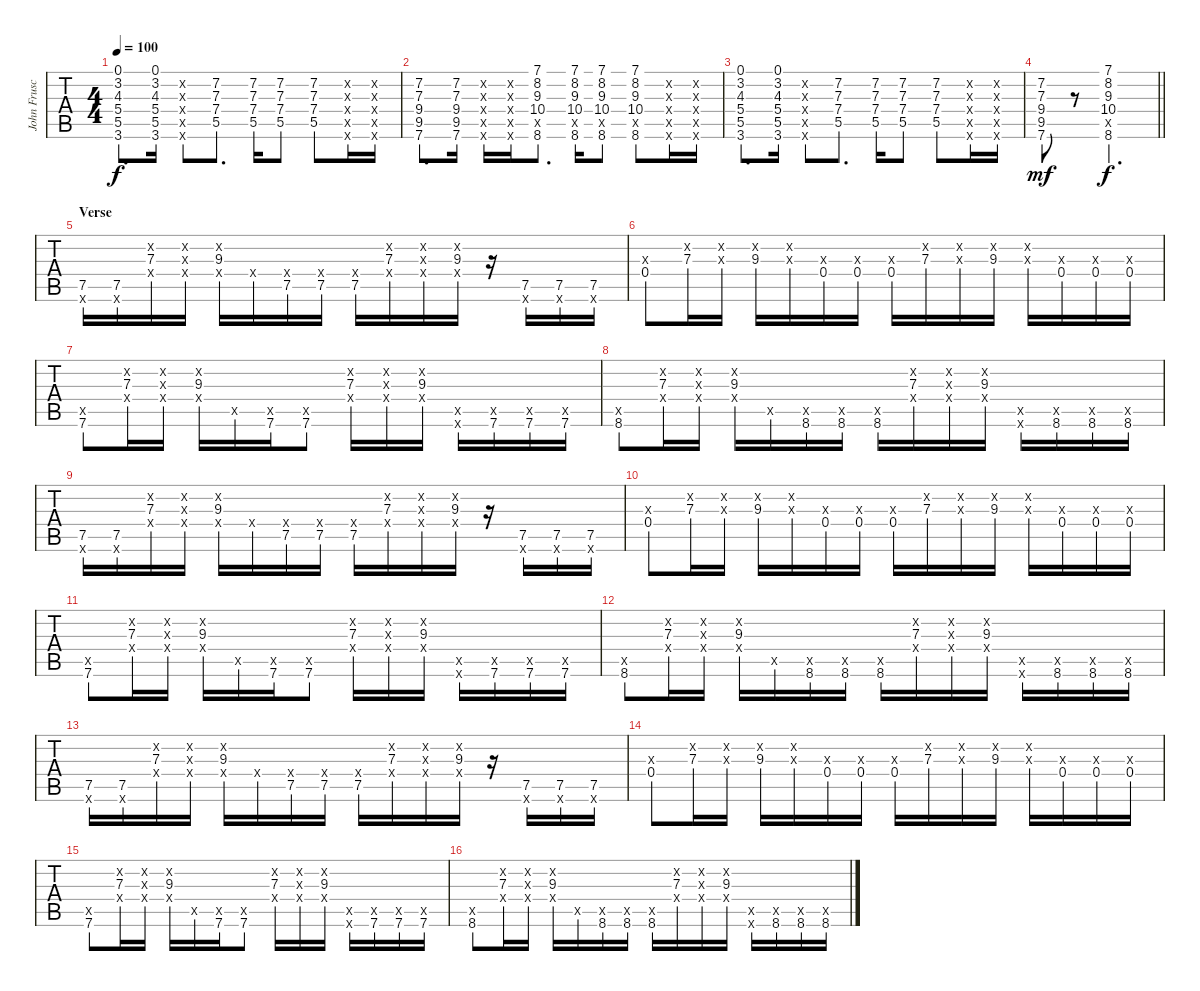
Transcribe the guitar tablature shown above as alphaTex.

\track ("John Frusciante (Lead Guitar)" "John Frusc") {instrument electricguitarclean}
\staff {tabs}
\tuning (E4 B3 G3 D3 A2 E2) {hide}
\ts (4 4)
\tempo 100
\clef g2
\ks c
(0.1 3.2 4.3 5.4 5.5 3.6).8{d dy f} (0.1 3.2 4.3 5.4 5.5 3.6).16 (0.2{x} 0.3{x} 0.4{x} 0.5{x} 0.6{x}).8 (7.2 7.3 7.4 5.5).8{d} (7.2 7.3 7.4 5.5).16 (7.2 7.3 7.4 5.5).8 (7.2 7.3 7.4 5.5).8 (0.2{x} 0.3{x} 0.4{x} 0.5{x} 0.6{x}).16 (0.2{x} 0.3{x} 0.4{x} 0.5{x} 0.6{x}).16 |
(7.2 7.3 9.4 9.5 7.6).8{d} (7.2 7.3 9.4 9.5 7.6).16 (0.2{x} 0.3{x} 0.4{x} 0.5{x} 0.6{x}).16 (0.2{x} 0.3{x} 0.4{x} 0.5{x} 0.6{x}).16 (7.1 8.2 9.3 10.4 10.5{x} 8.6).8{d} (7.1 8.2 9.3 10.4 0.5{x} 8.6).16 (7.1 8.2 9.3 10.4 0.5{x} 8.6).8 (7.1 8.2 9.3 10.4 0.5{x} 8.6).8 (0.2{x} 0.3{x} 0.4{x} 0.5{x} 0.6{x}).16 (0.2{x} 0.3{x} 0.4{x} 0.5{x} 0.6{x}).16 |
(0.1 3.2 4.3 5.4 5.5 3.6).8{d} (0.1 3.2 4.3 5.4 5.5 3.6).16 (0.2{x} 0.3{x} 0.4{x} 0.5{x} 0.6{x}).8 (7.2 7.3 7.4 5.5).8{d} (7.2 7.3 7.4 5.5).16 (7.2 7.3 7.4 5.5).8 (7.2 7.3 7.4 5.5).8 (0.2{x} 0.3{x} 0.4{x} 0.5{x} 0.6{x}).16 (0.2{x} 0.3{x} 0.4{x} 0.5{x} 0.6{x}).16 |
\barLineRight lightlight
(7.2 7.3 9.4 9.5 7.6).8{dy mf} r.8 (7.1 8.2 9.3 10.4 0.5{x} 8.6).2{d dy f} |
\section ("" "Verse")
(7.5{lf 2} 0.6{x}).16 (7.5{lf 2} 0.6{x}).16 (0.2{x} 7.3{lf 3} 0.4{x}).16 (0.2{x} 0.3{x} 0.4{x}).16 (0.2{x} 9.3{lf 5} 0.4{x}).16 0.4{x}.16 (0.4{x} 7.5{lf 2}).16 (0.4{x} 7.5{lf 2}).16 (0.4{x} 7.5{lf 2}).16 (0.2{x} 7.3{lf 3} 0.4{x}).16 (0.2{x} 0.3{x} 0.4{x}).16 (0.2{x} 9.3{lf 5} 0.4{x}).16 r.16 (7.5{lf 2} 0.6{x}).16 (7.5{lf 2} 0.6{x}).16 (7.5{lf 2} 0.6{x}).16 |
(0.3{x} 0.4).8 (0.2{x} 7.3{lf 3}).16 (0.2{x} 0.3{x}).16 (0.2{x} 9.3{lf 5}).16 (0.2{x} 0.3{x}).16 (0.3{x} 0.4).16 (0.3{x} 0.4).16 (0.3{x} 0.4).16 (0.2{x} 7.3{lf 3}).16 (0.2{x} 0.3{x}).16 (0.2{x} 9.3{lf 5}).16 (0.2{x} 0.3{x}).16 (0.3{x} 0.4).16 (0.3{x} 0.4).16 (0.3{x} 0.4).16 |
(0.5{x} 7.6{lf 2}).8 (0.2{x} 7.3{lf 3} 0.4{x}).16 (0.2{x} 0.3{x} 0.4{x}).16 (0.2{x} 9.3{lf 5} 0.4{x}).16 0.5{x}.16 (0.5{x} 7.6{lf 2}).16 (0.5{x} 7.6{lf 2}).8 (0.2{x} 7.3{lf 3} 0.4{x}).16 (0.2{x} 0.3{x} 0.4{x}).16 (0.2{x} 9.3{lf 5} 0.4{x}).16 (0.5{x} 0.6{x}).16 (0.5{x} 7.6{lf 2}).16 (0.5{x} 7.6{lf 2}).16 (0.5{x} 7.6{lf 2}).16 |
(0.5{x} 8.6{lf 3}).8 (0.2{x} 7.3{lf 2} 0.4{x}).16 (0.2{x} 0.3{x} 0.4{x}).16 (0.2{x} 9.3{lf 4} 0.4{x}).16 0.5{x}.16 (0.5{x} 8.6{lf 3}).16 (0.5{x} 8.6{lf 3}).16 (0.5{x} 8.6{lf 3}).16 (0.2{x} 7.3{lf 2} 0.4{x}).16 (0.2{x} 0.3{x} 0.4{x}).16 (0.2{x} 9.3{lf 4} 0.4{x}).16 (0.5{x} 0.6{x}).16 (0.5{x} 8.6{lf 3}).16 (0.5{x} 8.6{lf 3}).16 (0.5{x} 8.6{lf 3}).16 |
(7.5{lf 2} 0.6{x}).16 (7.5{lf 2} 0.6{x}).16 (0.2{x} 7.3{lf 3} 0.4{x}).16 (0.2{x} 0.3{x} 0.4{x}).16 (0.2{x} 9.3{lf 5} 0.4{x}).16 0.4{x}.16 (0.4{x} 7.5{lf 2}).16 (0.4{x} 7.5{lf 2}).16 (0.4{x} 7.5{lf 2}).16 (0.2{x} 7.3{lf 3} 0.4{x}).16 (0.2{x} 0.3{x} 0.4{x}).16 (0.2{x} 9.3{lf 5} 0.4{x}).16 r.16 (7.5{lf 2} 0.6{x}).16 (7.5{lf 2} 0.6{x}).16 (7.5{lf 2} 0.6{x}).16 |
(0.3{x} 0.4).8 (0.2{x} 7.3{lf 3}).16 (0.2{x} 0.3{x}).16 (0.2{x} 9.3{lf 5}).16 (0.2{x} 0.3{x}).16 (0.3{x} 0.4).16 (0.3{x} 0.4).16 (0.3{x} 0.4).16 (0.2{x} 7.3{lf 3}).16 (0.2{x} 0.3{x}).16 (0.2{x} 9.3{lf 5}).16 (0.2{x} 0.3{x}).16 (0.3{x} 0.4).16 (0.3{x} 0.4).16 (0.3{x} 0.4).16 |
(0.5{x} 7.6{lf 2}).8 (0.2{x} 7.3{lf 3} 0.4{x}).16 (0.2{x} 0.3{x} 0.4{x}).16 (0.2{x} 9.3{lf 5} 0.4{x}).16 0.5{x}.16 (0.5{x} 7.6{lf 2}).16 (0.5{x} 7.6{lf 2}).8 (0.2{x} 7.3{lf 3} 0.4{x}).16 (0.2{x} 0.3{x} 0.4{x}).16 (0.2{x} 9.3{lf 5} 0.4{x}).16 (0.5{x} 0.6{x}).16 (0.5{x} 7.6{lf 2}).16 (0.5{x} 7.6{lf 2}).16 (0.5{x} 7.6{lf 2}).16 |
(0.5{x} 8.6{lf 3}).8 (0.2{x} 7.3{lf 2} 0.4{x}).16 (0.2{x} 0.3{x} 0.4{x}).16 (0.2{x} 9.3{lf 4} 0.4{x}).16 0.5{x}.16 (0.5{x} 8.6{lf 3}).16 (0.5{x} 8.6{lf 3}).16 (0.5{x} 8.6{lf 3}).16 (0.2{x} 7.3{lf 2} 0.4{x}).16 (0.2{x} 0.3{x} 0.4{x}).16 (0.2{x} 9.3{lf 4} 0.4{x}).16 (0.5{x} 0.6{x}).16 (0.5{x} 8.6{lf 3}).16 (0.5{x} 8.6{lf 3}).16 (0.5{x} 8.6{lf 3}).16 |
(7.5{lf 2} 0.6{x}).16 (7.5{lf 2} 0.6{x}).16 (0.2{x} 7.3{lf 3} 0.4{x}).16 (0.2{x} 0.3{x} 0.4{x}).16 (0.2{x} 9.3{lf 5} 0.4{x}).16 0.4{x}.16 (0.4{x} 7.5{lf 2}).16 (0.4{x} 7.5{lf 2}).16 (0.4{x} 7.5{lf 2}).16 (0.2{x} 7.3{lf 3} 0.4{x}).16 (0.2{x} 0.3{x} 0.4{x}).16 (0.2{x} 9.3{lf 5} 0.4{x}).16 r.16 (7.5{lf 2} 0.6{x}).16 (7.5{lf 2} 0.6{x}).16 (7.5{lf 2} 0.6{x}).16 |
(0.3{x} 0.4).8 (0.2{x} 7.3{lf 3}).16 (0.2{x} 0.3{x}).16 (0.2{x} 9.3{lf 5}).16 (0.2{x} 0.3{x}).16 (0.3{x} 0.4).16 (0.3{x} 0.4).16 (0.3{x} 0.4).16 (0.2{x} 7.3{lf 3}).16 (0.2{x} 0.3{x}).16 (0.2{x} 9.3{lf 5}).16 (0.2{x} 0.3{x}).16 (0.3{x} 0.4).16 (0.3{x} 0.4).16 (0.3{x} 0.4).16 |
(0.5{x} 7.6{lf 2}).8 (0.2{x} 7.3{lf 3} 0.4{x}).16 (0.2{x} 0.3{x} 0.4{x}).16 (0.2{x} 9.3{lf 5} 0.4{x}).16 0.5{x}.16 (0.5{x} 7.6{lf 2}).16 (0.5{x} 7.6{lf 2}).8 (0.2{x} 7.3{lf 3} 0.4{x}).16 (0.2{x} 0.3{x} 0.4{x}).16 (0.2{x} 9.3{lf 5} 0.4{x}).16 (0.5{x} 0.6{x}).16 (0.5{x} 7.6{lf 2}).16 (0.5{x} 7.6{lf 2}).16 (0.5{x} 7.6{lf 2}).16 |
(0.5{x} 8.6{lf 3}).8 (0.2{x} 7.3{lf 2} 0.4{x}).16 (0.2{x} 0.3{x} 0.4{x}).16 (0.2{x} 9.3{lf 4} 0.4{x}).16 0.5{x}.16 (0.5{x} 8.6{lf 3}).16 (0.5{x} 8.6{lf 3}).16 (0.5{x} 8.6{lf 3}).16 (0.2{x} 7.3{lf 2} 0.4{x}).16 (0.2{x} 0.3{x} 0.4{x}).16 (0.2{x} 9.3{lf 4} 0.4{x}).16 (0.5{x} 0.6{x}).16 (0.5{x} 8.6{lf 3}).16 (0.5{x} 8.6{lf 3}).16 (0.5{x} 8.6{lf 3}).16
